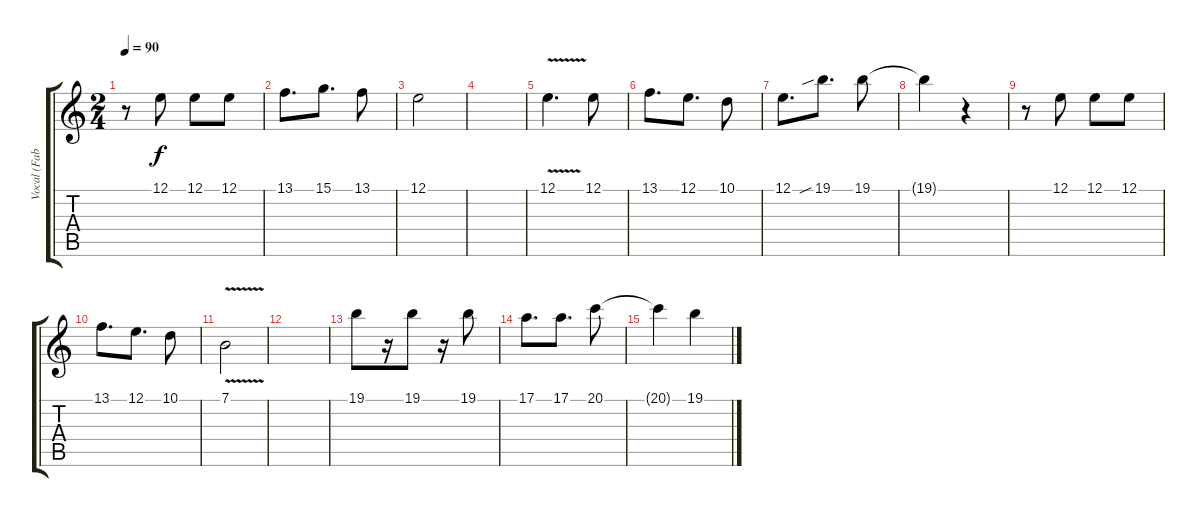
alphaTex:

\track ("Vocal (Fabio Lione)" "Vocal (Fab") {instrument rockorgan}
\staff {score tabs}
\tuning (E4 B3 G3 D3 A2 E2) {hide}
\ts (2 4)
\tempo 90
\clef g2
\ks c
r.8{dy f} 12.1.8 12.1.8 12.1.8 |
13.1.8{d} 15.1.8{d} 13.1.8 |
12.1.2 |
|
12.1{v}.4{d} 12.1.8 |
13.1.8{d} 12.1.8{d} 10.1.8 |
12.1.8{d} 19.1{sib}.8{d} 19.1.8 |
19.1{t}.4 r.4 |
r.8 12.1.8 12.1.8 12.1.8 |
13.1.8{d} 12.1.8{d} 10.1.8 |
7.1{v}.2 |
|
19.1.8 r.16 19.1.8 r.16 19.1.8 |
17.1.8{d} 17.1.8{d} 20.1.8 |
20.1{t}.4 19.1.4
